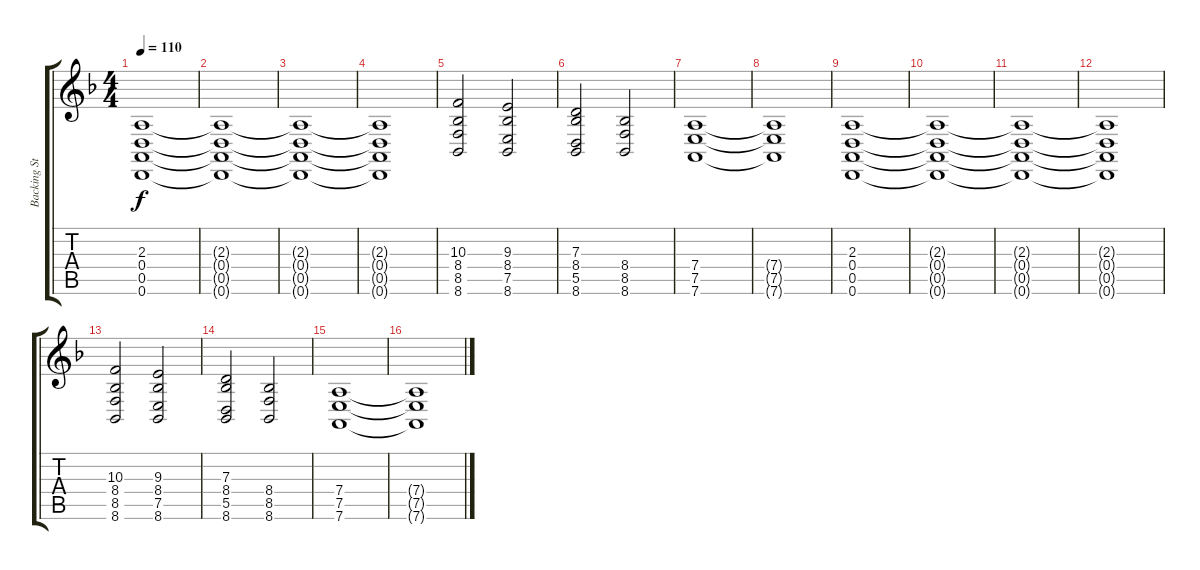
\track ("Backing Strings" "Backing St") {instrument stringensemble2}
\staff {score tabs}
\tuning (E4 B3 G3 D3 A2 D2) {hide}
\ts (4 4)
\tempo 110
\clef g2
\ks dminor
(2.3 0.4 0.5 0.6).1{dy f} |
(2.3{t} 0.4{t} 0.5{t} 0.6{t}).1 |
(2.3{t} 0.4{t} 0.5{t} 0.6{t}).1 |
(2.3{t} 0.4{t} 0.5{t} 0.6{t}).1 |
(10.3 8.4 8.5 8.6).2 (9.3 8.4 7.5 8.6).2 |
(7.3 8.4 5.5 8.6).2 (8.4 8.5 8.6).2 |
(7.4 7.5 7.6).1 |
(7.4{t} 7.5{t} 7.6{t}).1 |
(2.3 0.4 0.5 0.6).1 |
(2.3{t} 0.4{t} 0.5{t} 0.6{t}).1 |
(2.3{t} 0.4{t} 0.5{t} 0.6{t}).1 |
(2.3{t} 0.4{t} 0.5{t} 0.6{t}).1 |
(10.3 8.4 8.5 8.6).2 (9.3 8.4 7.5 8.6).2 |
(7.3 8.4 5.5 8.6).2 (8.4 8.5 8.6).2 |
(7.4 7.5 7.6).1 |
(7.4{t} 7.5{t} 7.6{t}).1
